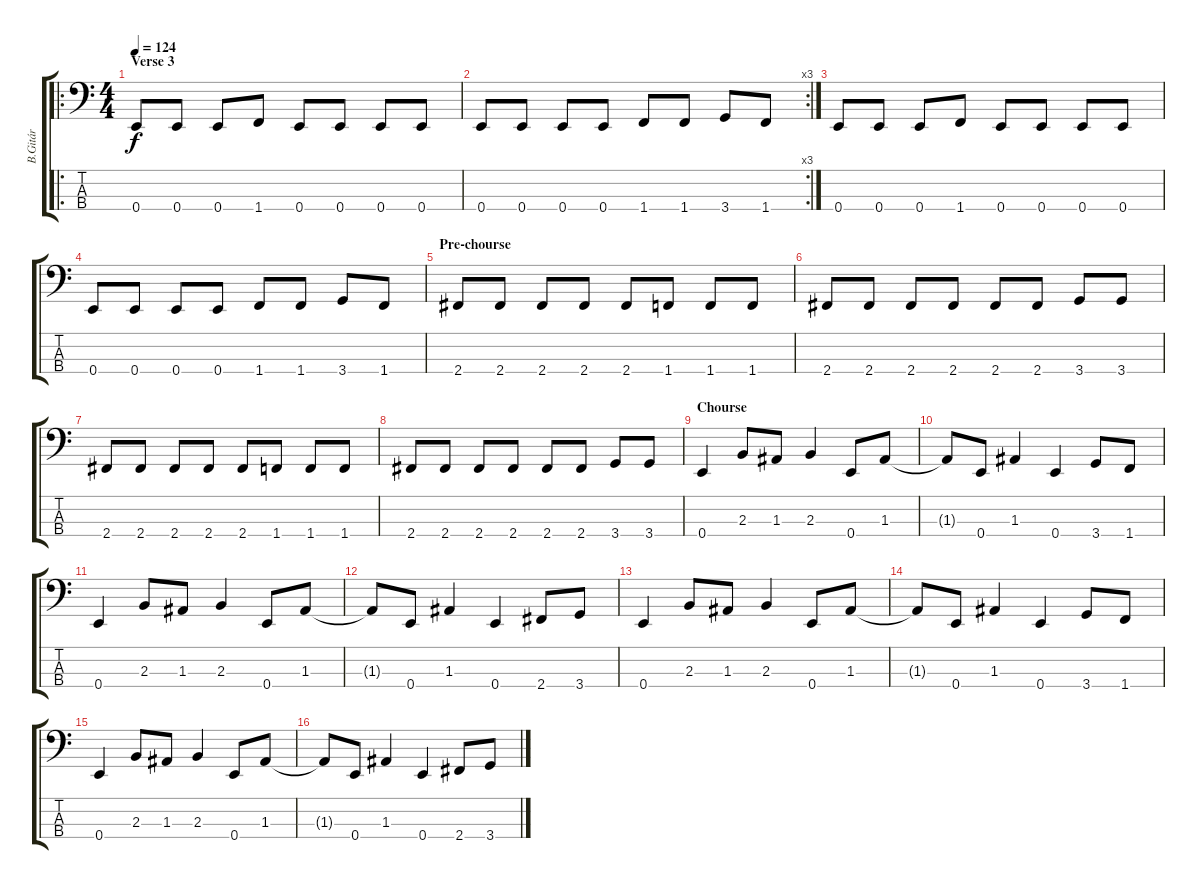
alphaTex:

\track ("B.Gitár" "B.Gitár") {instrument electricbassfinger}
\staff {score tabs}
\tuning (G2 D2 A1 E1) {hide}
\ro
\ts (4 4)
\section ("" "Verse 3")
\tempo 124
\clef f4
\ks c
0.4.8{dy f} 0.4.8 0.4.8 1.4.8 0.4.8 0.4.8 0.4.8 0.4.8 |
\rc 3
0.4.8 0.4.8 0.4.8 0.4.8 1.4.8 1.4.8 3.4.8 1.4.8 |
0.4.8 0.4.8 0.4.8 1.4.8 0.4.8 0.4.8 0.4.8 0.4.8 |
0.4.8 0.4.8 0.4.8 0.4.8 1.4.8 1.4.8 3.4.8 1.4.8 |
\section ("" "Pre-chourse")
2.4.8 2.4.8 2.4.8 2.4.8 2.4.8 1.4.8 1.4.8 1.4.8 |
2.4.8 2.4.8 2.4.8 2.4.8 2.4.8 2.4.8 3.4.8 3.4.8 |
2.4.8 2.4.8 2.4.8 2.4.8 2.4.8 1.4.8 1.4.8 1.4.8 |
2.4.8 2.4.8 2.4.8 2.4.8 2.4.8 2.4.8 3.4.8 3.4.8 |
\section ("" "Chourse")
0.4.4 2.3.8 1.3.8 2.3.4 0.4.8 1.3.8 |
1.3{t}.8 0.4.8 1.3.4 0.4.4 3.4.8 1.4.8 |
0.4.4 2.3.8 1.3.8 2.3.4 0.4.8 1.3.8 |
1.3{t}.8 0.4.8 1.3.4 0.4.4 2.4.8 3.4.8 |
0.4.4 2.3.8 1.3.8 2.3.4 0.4.8 1.3.8 |
1.3{t}.8 0.4.8 1.3.4 0.4.4 3.4.8 1.4.8 |
0.4.4 2.3.8 1.3.8 2.3.4 0.4.8 1.3.8 |
1.3{t}.8 0.4.8 1.3.4 0.4.4 2.4.8 3.4.8
